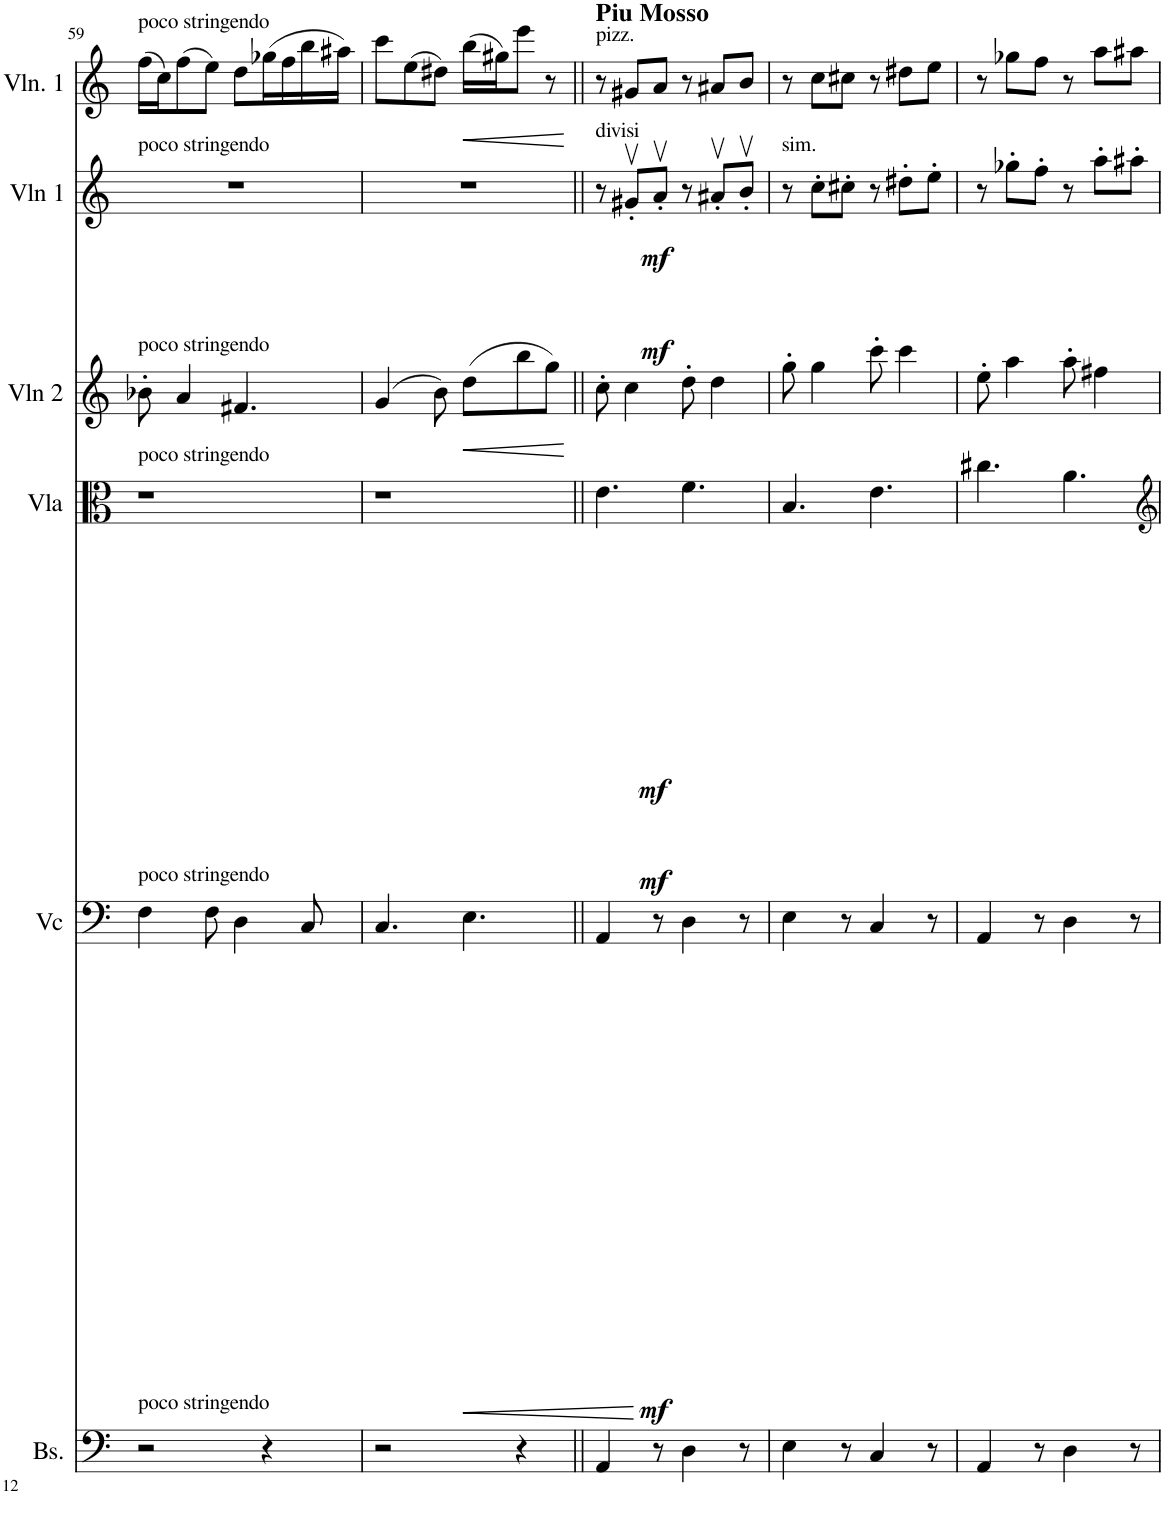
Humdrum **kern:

**kern	**dynam	**kern	**dynam	**kern	**dynam	**kern	**dynam	**kern	**dynam	**kern	**dynam
*part6	*part6	*part5	*part5	*part4	*part4	*part3	*part3	*part2	*part2	*part1	*part1
*staff6	*staff6	*staff5	*staff5	*staff4	*staff4	*staff3	*staff3	*staff2	*staff2	*staff1	*staff1
*I"Bass	*	*I"Cello	*	*I"Viola	*	*I"Violin 2	*	*I"Violins 1	*	*I"Violin 1	*
*I'Bs.	*	*	*	*I'Vla	*	*I'Vln 2	*	*I'Vln 1	*	*I'Vln. 1	*
!!LO:PB:g=z
*clefF4	*	*clefF4	*	*clefC3	*	*clefG2	*	*clefG2	*	*clefG2	*
*k[]	*	*k[]	*	*k[]	*	*k[]	*	*k[]	*	*k[]	*
*M6/8	*	*M6/8	*	*M6/8	*	*M6/8	*	*M6/8	*	*M6/8	*
=59	=59	=59	=59	=59	=59	=59	=59	=59	=59	=59	=59
!	!	!	!	!	!	!	!	!	!	!LO:TX:a:t=poco stringendo	!
!	!	!	!	!	!	!	!	!LO:TX:a:t=poco stringendo	!	!	!
!	!	!	!	!	!	!LO:TX:a:t=poco stringendo	!	!	!	!	!
!	!	!	!	!LO:TX:a:t=poco stringendo	!	!	!	!	!	!	!
!	!	!LO:TX:a:t=poco stringendo	!	!	!	!	!	!	!	!	!
!LO:TX:a:t=poco stringendo	!	!	!	!	!	!	!	!	!	!	!
2r	.	4F\	.	2.r	.	8b-X'\	.	2.r	.	(16ff\LL	.
.	.	.	.	.	.	.	.	.	.	16cc\J)	.
.	.	.	.	.	.	4a/	.	.	.	(8ff\	.
.	.	8F\	.	.	.	.	.	.	.	8ee\J)	.
.	.	4D\	.	.	.	4.f#X/	.	.	.	8dd\L	.
4r	.	.	.	.	.	.	.	.	.	(16gg-X\L	.
.	.	.	.	.	.	.	.	.	.	16ff\	.
.	.	8C/	.	.	.	.	.	.	.	16bb\	.
.	.	.	.	.	.	.	.	.	.	16aa#X\JJ)	.
=60	=60	=60	=60	=60	=60	=60	=60	=60	=60	=60	=60
2r	.	4.C/	.	2.r	.	(4g/	.	2.r	.	8ccc\L	.
.	.	.	.	.	.	.	.	.	.	(8ee\	.
.	.	.	.	.	.	8b\)	.	.	.	8dd#X\J)	.
!	!	!	!LO:HP:b	!	!	!	!LO:HP:b	!	!	!	!LO:HP:b
.	.	4.E\	<	.	.	(8dd\L	<	.	.	(16bb\LL	<
.	.	.	.	.	.	.	.	.	.	16gg#X\J)	.
4r	.	.	.	.	.	8bb\	.	.	.	8eee\J	.
.	.	.	.	.	.	8gg\J)	.	.	.	8r	.
.	.	.	[	.	.	.	[	.	.	.	[
=61||	=61||	=61||	=61||	=61||	=61||	=61||	=61||	=61||	=61||	=61||	=61||
!	!	!	!	!	!	!	!	!	!	!LO:TX:a:B:t=Piu Mosso	!
!	!	!	!	!	!	!	!	!	!	!LO:TX:a:t=pizz.	!
!	!	!	!	!	!	!	!	!LO:TX:a:t=divisi	!	!	!
!	!LO:DY:b	!	!LO:DY:b	!	!LO:DY:b	!	!	!	!	!	!
!	!	!	!	!	!LO:DY:n=1:b	!	!	!	!LO:DY:b	!	!
!	!	!	!	!	!	!	!	!	!LO:DY:n=1:b	!	!
4AA/	mf	4AA/	mf	4.e\	mf mf	8cc'\	.	8r	mf mf	8r	.
.	.	.	.	.	.	4cc\	.	8g#Xv'/L	.	8g#X/L	.
8r	.	8r	.	.	.	.	.	8av'/J	.	8a/J	.
4D\	.	4D\	.	4.f\	.	8dd'\	.	8r	.	8r	.
.	.	.	.	.	.	4dd\	.	8a#Xv'/L	.	8a#X/L	.
8r	.	8r	.	.	.	.	.	8bv'/J	.	8b/J	.
=62	=62	=62	=62	=62	=62	=62	=62	=62	=62	=62	=62
!	!	!	!	!	!	!	!	!LO:TX:a:t=sim.	!	!	!
4E\	.	4E\	.	4.B/	.	8gg'\	.	8r	.	8r	.
.	.	.	.	.	.	4gg\	.	8cc'\L	.	8cc\L	.
8r	.	8r	.	.	.	.	.	8cc#X'\J	.	8cc#X\J	.
4C/	.	4C/	.	4.e\	.	8ccc'\	.	8r	.	8r	.
.	.	.	.	.	.	4ccc\	.	8dd#X'\L	.	8dd#X\L	.
8r	.	8r	.	.	.	.	.	8ee'\J	.	8ee\J	.
=63	=63	=63	=63	=63	=63	=63	=63	=63	=63	=63	=63
4AA/	.	4AA/	.	4.cc#X\	.	8ee'\	.	8r	.	8r	.
.	.	.	.	.	.	4aa\	.	8gg-X'\L	.	8gg-X\L	.
8r	.	8r	.	.	.	.	.	8ff'\J	.	8ff\J	.
4D\	.	4D\	.	4.a\	.	8aa'\	.	8r	.	8r	.
.	.	.	.	.	.	4ff#X\	.	8aa'\L	.	8aa\L	.
8r	.	8r	.	.	.	.	.	8aa#X'\J	.	8aa#X\J	.
=	=	=	=	=	=	=	=	=	=	=	=
*-	*-	*-	*-	*-	*-	*-	*-	*-	*-	*-	*-
